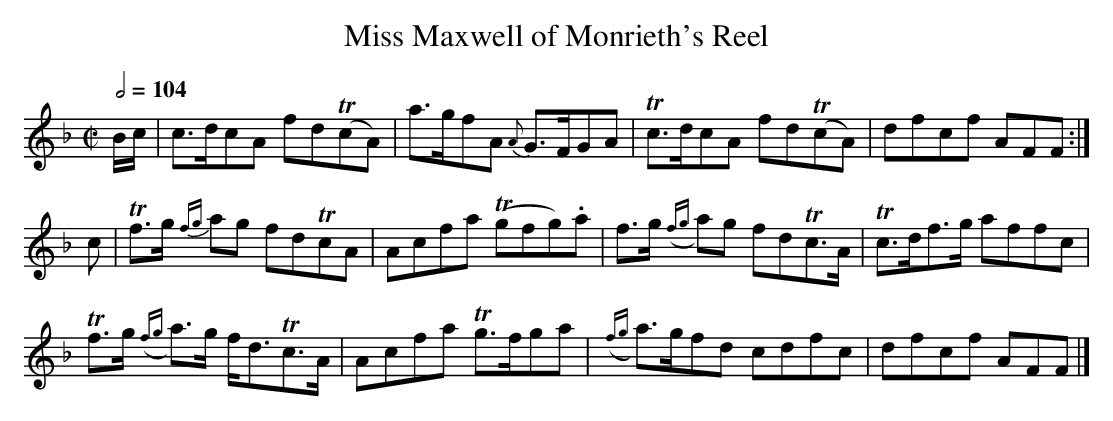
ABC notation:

X:1
T:Miss Maxwell of Monrieth's Reel
M:C|
L:1/8
Q:1/2=104
K:F
B/c/| c>dcA         fd(TcA)|a>gfA {A}G>FGA |    Tc>dcA        fd(TcA)| dfcf   AFF:|
c   |Tf>g  {fg}ag   fdTcA  |Acfa   (Tgfg).a|     f>g ({fg}a)g fdTc>A |Tc>df>g affc|
     Tf>g ({fg}a>)g f<dTc>A|Acfa    Tg>fga |({fg}a>)gfd       cdfc   | dfcf   AFF|]
